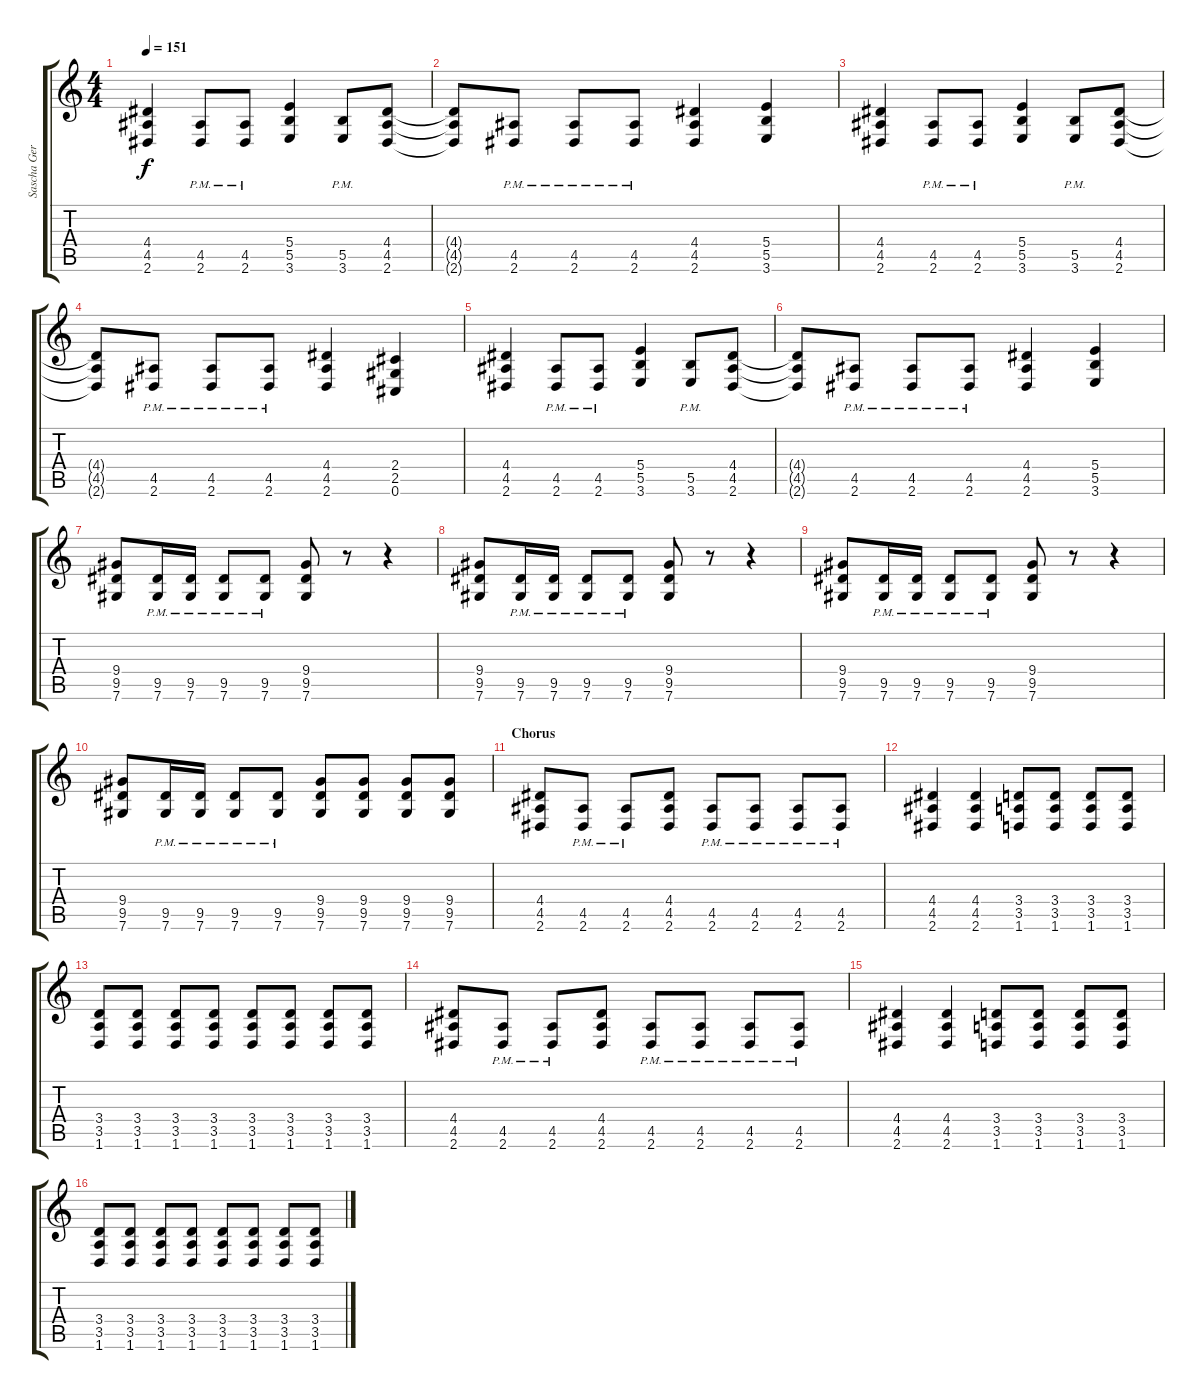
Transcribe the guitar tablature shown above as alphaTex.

\track ("Sascha Gerbig" "Sascha Ger") {instrument overdrivenguitar}
\staff {score tabs}
\tuning (Db4 Ab3 E3 B2 Gb2 Db2) {hide}
\ts (4 4)
\tempo 151
\clef g2
\ks c
(4.4 4.5 2.6).4{dy f} (4.5{pm} 2.6{pm}).8 (4.5{pm} 2.6{pm}).8 (5.4 5.5 3.6).4 (5.5{pm} 3.6{pm}).8 (4.4 4.5 2.6).8 |
(4.4{t} 4.5{t} 2.6{t}).8 (4.5{pm} 2.6{pm}).8 (4.5{pm} 2.6{pm}).8 (4.5{pm} 2.6{pm}).8 (4.4 4.5 2.6).4 (5.4 5.5 3.6).4 |
(4.4 4.5 2.6).4 (4.5{pm} 2.6{pm}).8 (4.5{pm} 2.6{pm}).8 (5.4 5.5 3.6).4 (5.5{pm} 3.6{pm}).8 (4.4 4.5 2.6).8 |
(4.4{t} 4.5{t} 2.6{t}).8 (4.5{pm} 2.6{pm}).8 (4.5{pm} 2.6{pm}).8 (4.5{pm} 2.6{pm}).8 (4.4 4.5 2.6).4 (2.4 2.5 0.6).4 |
(4.4 4.5 2.6).4 (4.5{pm} 2.6{pm}).8 (4.5{pm} 2.6{pm}).8 (5.4 5.5 3.6).4 (5.5{pm} 3.6{pm}).8 (4.4 4.5 2.6).8 |
(4.4{t} 4.5{t} 2.6{t}).8 (4.5{pm} 2.6{pm}).8 (4.5{pm} 2.6{pm}).8 (4.5{pm} 2.6{pm}).8 (4.4 4.5 2.6).4 (5.4 5.5 3.6).4 |
(9.4 9.5 7.6).8 (9.5{pm} 7.6{pm}).16 (9.5{pm} 7.6{pm}).16 (9.5{pm} 7.6{pm}).8 (9.5{pm} 7.6{pm}).8 (9.4 9.5 7.6).8 r.8 r.4 |
(9.4 9.5 7.6).8 (9.5{pm} 7.6{pm}).16 (9.5{pm} 7.6{pm}).16 (9.5{pm} 7.6{pm}).8 (9.5{pm} 7.6{pm}).8 (9.4 9.5 7.6).8 r.8 r.4 |
(9.4 9.5 7.6).8 (9.5{pm} 7.6{pm}).16 (9.5{pm} 7.6{pm}).16 (9.5{pm} 7.6{pm}).8 (9.5{pm} 7.6{pm}).8 (9.4 9.5 7.6).8 r.8 r.4 |
(9.4 9.5 7.6).8 (9.5{pm} 7.6{pm}).16 (9.5{pm} 7.6{pm}).16 (9.5{pm} 7.6{pm}).8 (9.5{pm} 7.6{pm}).8 (9.4 9.5 7.6).8 (9.4 9.5 7.6).8 (9.4 9.5 7.6).8 (9.4 9.5 7.6).8 |
\section ("" "Chorus")
(4.4 4.5 2.6).8 (4.5{pm} 2.6{pm}).8 (4.5{pm} 2.6{pm}).8 (4.4 4.5 2.6).8 (4.5{pm} 2.6{pm}).8 (4.5{pm} 2.6{pm}).8 (4.5{pm} 2.6{pm}).8 (4.5{pm} 2.6{pm}).8 |
(4.4 4.5 2.6).4 (4.4 4.5 2.6).4 (3.4 3.5 1.6).8 (3.4 3.5 1.6).8 (3.4 3.5 1.6).8 (3.4 3.5 1.6).8 |
(3.4 3.5 1.6).8 (3.4 3.5 1.6).8 (3.4 3.5 1.6).8 (3.4 3.5 1.6).8 (3.4 3.5 1.6).8 (3.4 3.5 1.6).8 (3.4 3.5 1.6).8 (3.4 3.5 1.6).8 |
(4.4 4.5 2.6).8 (4.5{pm} 2.6{pm}).8 (4.5{pm} 2.6{pm}).8 (4.4 4.5 2.6).8 (4.5{pm} 2.6{pm}).8 (4.5{pm} 2.6{pm}).8 (4.5{pm} 2.6{pm}).8 (4.5{pm} 2.6{pm}).8 |
(4.4 4.5 2.6).4 (4.4 4.5 2.6).4 (3.4 3.5 1.6).8 (3.4 3.5 1.6).8 (3.4 3.5 1.6).8 (3.4 3.5 1.6).8 |
(3.4 3.5 1.6).8 (3.4 3.5 1.6).8 (3.4 3.5 1.6).8 (3.4 3.5 1.6).8 (3.4 3.5 1.6).8 (3.4 3.5 1.6).8 (3.4 3.5 1.6).8 (3.4 3.5 1.6).8
